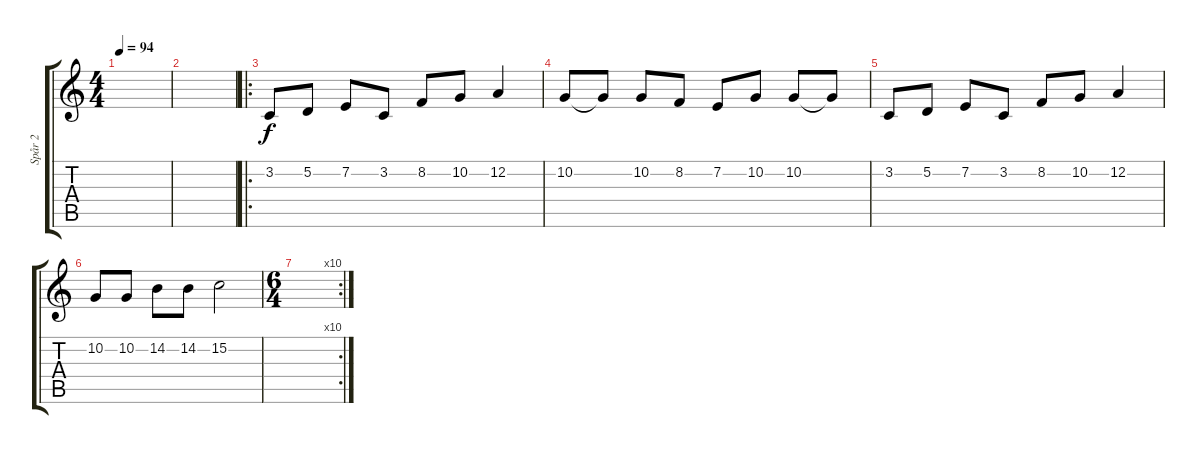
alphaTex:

\track ("Spår 2" "Spår 2") {instrument lead6voice}
\staff {score tabs}
\tuning (D4 A3 F3 C3 G2 D2) {hide}
\ts (4 4)
\tempo 94
\clef g2
\ks c
|
|
\ro
3.2.8 5.2.8 7.2.8 3.2.8 8.2.8 10.2.8 12.2.4 |
10.2.8 10.2{t}.8 10.2.8 8.2.8 7.2.8 10.2.8 10.2.8 10.2{t}.8 |
3.2.8 5.2.8 7.2.8 3.2.8 8.2.8 10.2.8 12.2.4 |
10.2.8 10.2.8 14.2.8 14.2.8 15.2.2 |
\rc 10
\ts (6 4)
